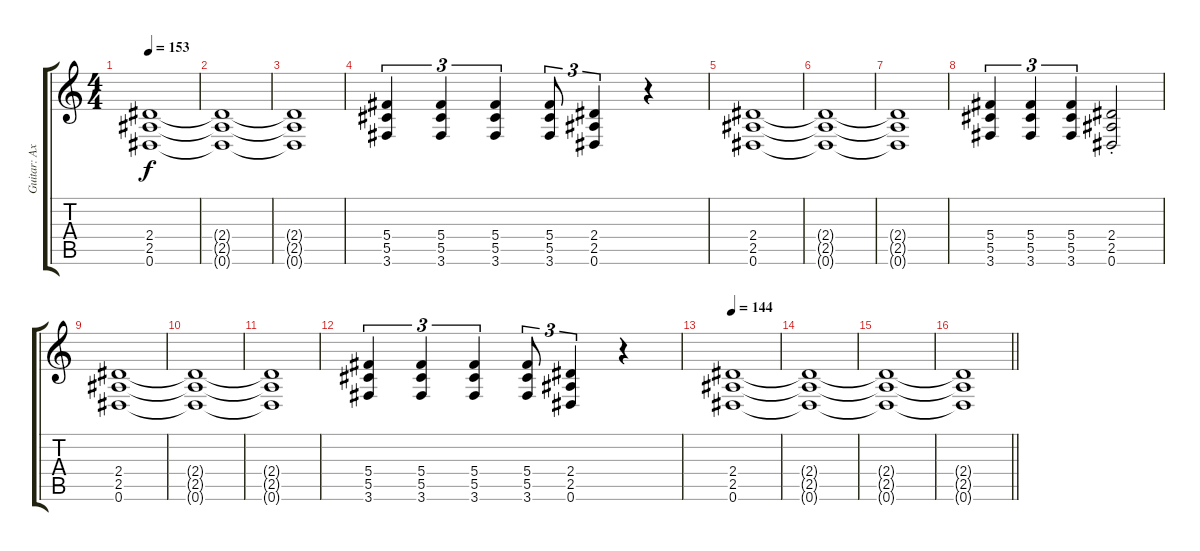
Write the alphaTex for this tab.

\track ("Guitar: Axel" "Guitar: Ax") {instrument electricguitarjazz}
\staff {score tabs}
\tuning (Eb4 Bb3 Gb3 Db3 Ab2 Eb2) {hide}
\ts (4 4)
\tempo 153
\clef g2
\ks c
(2.4 2.5 0.6).1{dy f} |
(2.4{t} 2.5{t} 0.6{t}).1 |
(2.4{t} 2.5{t} 0.6{t}).1 |
(5.4 5.5 3.6).4{tu (3 2)} (5.4 5.5 3.6).4{tu (3 2)} (5.4 5.5 3.6).4{tu (3 2)} (5.4 5.5 3.6).8{tu (3 2)} (2.4 2.5 0.6).4{tu (3 2)} r.4 |
(2.4 2.5 0.6).1 |
(2.4{t} 2.5{t} 0.6{t}).1 |
(2.4{t} 2.5{t} 0.6{t}).1 |
(5.4 5.5 3.6).4{tu (3 2)} (5.4 5.5 3.6).4{tu (3 2)} (5.4 5.5 3.6).4{tu (3 2)} (2.4{st} 2.5{st} 0.6{st}).2 |
(2.4 2.5 0.6).1 |
(2.4{t} 2.5{t} 0.6{t}).1 |
(2.4{t} 2.5{t} 0.6{t}).1 |
(5.4 5.5 3.6).4{tu (3 2)} (5.4 5.5 3.6).4{tu (3 2)} (5.4 5.5 3.6).4{tu (3 2)} (5.4 5.5 3.6).8{tu (3 2)} (2.4 2.5 0.6).4{tu (3 2)} r.4 |
\tempo 144
(2.4 2.5 0.6).1 |
(2.4{t} 2.5{t} 0.6{t}).1 |
(2.4{t} 2.5{t} 0.6{t}).1 |
\barLineRight lightlight
(2.4{t} 2.5{t} 0.6{t}).1
